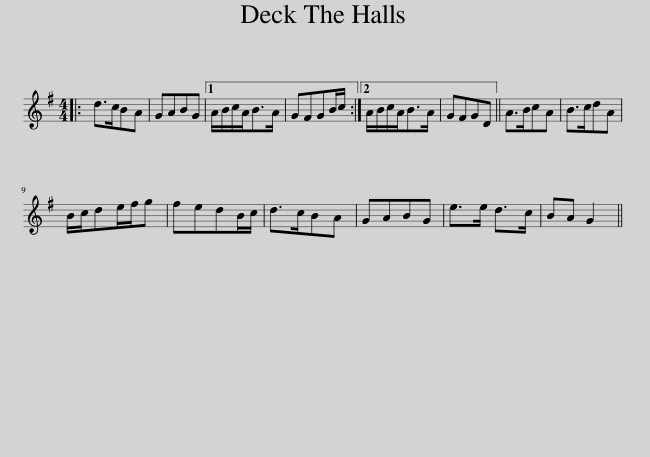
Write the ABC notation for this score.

X:1
L:1/8
M:4/4
I:linebreak $
K:G
V:1 treble
V:1
|: d>cBA | GABG |1 A/B/c/A<BA/ | GFGB/c/ :|2 A/B/c/A<BA/ | %5
 GFGD || A>BcA | B>cdA |$ B/c/de/f/g | fedB/c/ | %10
 d>cBA | GABG | e>e d>c | BA G2 || %14
